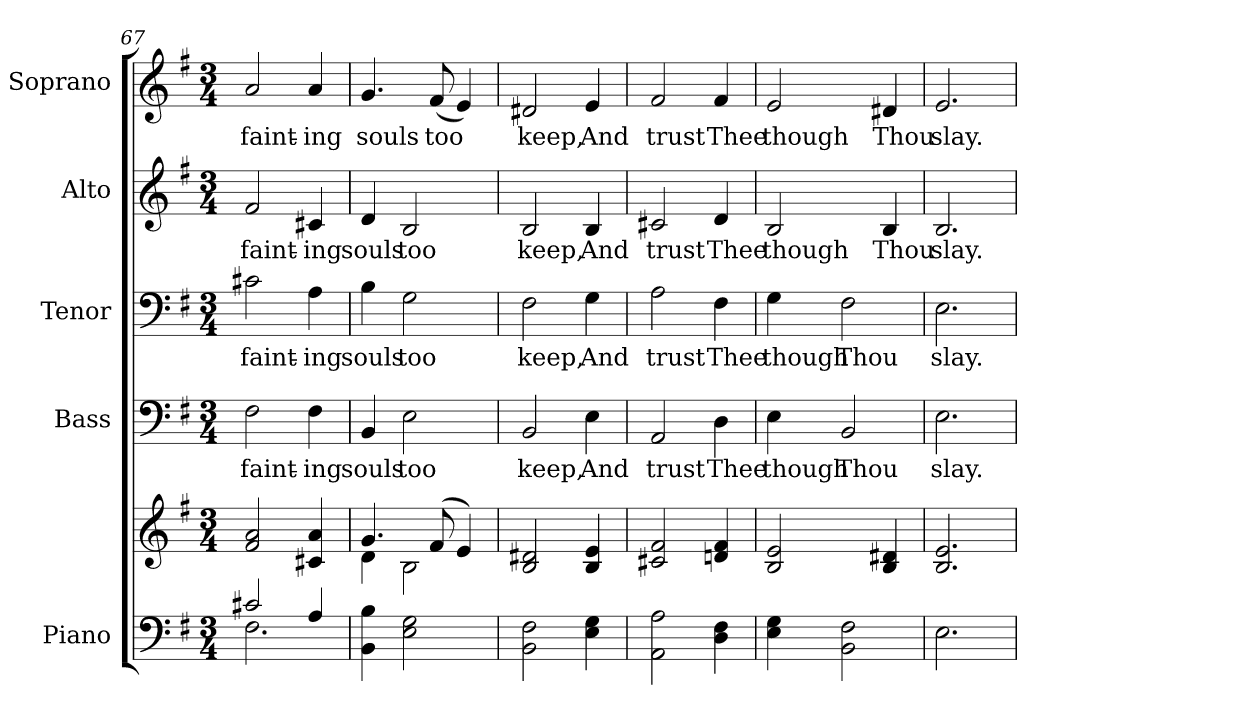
**kern	**kern	**kern	**text	**kern	**text	**kern	**text	**kern	**text
*part5	*part5	*part4	*part4	*part3	*part3	*part2	*part2	*part1	*part1
*staff6	*staff5	*staff4	*staff4	*staff3	*staff3	*staff2	*staff2	*staff1	*staff1
*I"Piano	*	*I"Bass	*	*I"Tenor	*	*I"Alto	*	*I"Soprano	*
*I'Pno.	*	*I'B.	*	*I'T.	*	*I'A.	*	*I'S.	*
*clefF4	*clefG2	*clefF4	*	*clefF4	*	*clefG2	*	*clefG2	*
*k[f#]	*k[f#]	*k[f#]	*	*k[f#]	*	*k[f#]	*	*k[f#]	*
*G:	*G:	*G:	*	*G:	*	*G:	*	*G:	*
*M3/4	*M3/4	*M3/4	*	*M3/4	*	*M3/4	*	*M3/4	*
=67	=67	=67	=67	=67	=67	=67	=67	=67	=67
*^	*	*	*	*	*	*	*	*	*
!	!	!	!	!LO:LY:b:color=#000000	!	!	!	!	!	!
!	!	!	!	!	!	!LO:LY:b:color=#000000	!	!	!	!
!	!	!	!	!	!	!	!	!LO:LY:b:color=#000000	!	!
!	!	!	!	!	!	!	!	!	!	!LO:LY:b:color=#000000
2c#Xi/	2.F#i\	2f#i/ 2ai	2F#i\	faint-	2c#Xi\	faint-	2f#i/	faint-	2ai/	faint-
!	!	!	!	!LO:LY:b:color=#000000	!	!	!	!	!	!
!	!	!	!	!	!	!LO:LY:b:color=#000000	!	!	!	!
!	!	!	!	!	!	!	!	!LO:LY:b:color=#000000	!	!
!	!	!	!	!	!	!	!	!	!	!LO:LY:b:color=#000000
4Ai/	.	4c#Xi/ 4ai	4F#i\	-ing	4Ai\	-ing	4c#Xi/	-ing	4ai/	-ing
*v	*v	*	*	*	*	*	*	*	*	*
=68	=68	=68	=68	=68	=68	=68	=68	=68	=68
*	*^	*	*	*	*	*	*	*	*
!	!	!	!	!LO:LY:b:color=#000000	!	!	!	!	!	!
!	!	!	!	!	!	!LO:LY:b:color=#000000	!	!	!	!
!	!	!	!	!	!	!	!	!LO:LY:b:color=#000000	!	!
!	!	!	!	!	!	!	!	!	!	!LO:LY:b:color=#000000
4BBi\ 4Bi	4.gi/	4di\	4BBi/	souls	4Bi\	souls	4di/	souls	4.gi/	souls
!	!	!	!	!LO:LY:b:color=#000000	!	!	!	!	!	!
!	!	!	!	!	!	!LO:LY:b:color=#000000	!	!	!	!
!	!	!	!	!	!	!	!	!LO:LY:b:color=#000000	!	!
2Ei\ 2Gi	.	2Bi\	2Ei\	too	2Gi\	too	2Bi/	too	.	.
!	!	!	!	!	!	!	!	!	!	!LO:LY:b:color=#000000
.	(8f#i/	.	.	.	.	.	.	.	(8f#i/	too
.	4ei/)	.	.	.	.	.	.	.	4ei/)	.
*	*v	*v	*	*	*	*	*	*	*	*
!!LO:PB:g=z
=69	=69	=69	=69	=69	=69	=69	=69	=69	=69
!	!	!	!LO:LY:b:color=#000000	!	!	!	!	!	!
!	!	!	!	!	!LO:LY:b:color=#000000	!	!	!	!
!	!	!	!	!	!	!	!LO:LY:b:color=#000000	!	!
!	!	!	!	!	!	!	!	!	!LO:LY:b:color=#000000
2BBi\ 2F#i	2Bi/ 2d#Xi	2BBi/	keep,	2F#i\	keep,	2Bi/	keep,	2d#Xi/	keep,
!	!	!	!LO:LY:b:color=#000000	!	!	!	!	!	!
!	!	!	!	!	!LO:LY:b:color=#000000	!	!	!	!
!	!	!	!	!	!	!	!LO:LY:b:color=#000000	!	!
!	!	!	!	!	!	!	!	!	!LO:LY:b:color=#000000
4Ei\ 4Gi	4Bi/ 4ei	4Ei\	And	4Gi\	And	4Bi/	And	4ei/	And
=70	=70	=70	=70	=70	=70	=70	=70	=70	=70
!	!	!	!LO:LY:b:color=#000000	!	!	!	!	!	!
!	!	!	!	!	!LO:LY:b:color=#000000	!	!	!	!
!	!	!	!	!	!	!	!LO:LY:b:color=#000000	!	!
!	!	!	!	!	!	!	!	!	!LO:LY:b:color=#000000
2AAi\ 2Ai	2c#Xi/ 2f#i	2AAi/	trust	2Ai\	trust	2c#Xi/	trust	2f#i/	trust
!	!	!	!LO:LY:b:color=#000000	!	!	!	!	!	!
!	!	!	!	!	!LO:LY:b:color=#000000	!	!	!	!
!	!	!	!	!	!	!	!LO:LY:b:color=#000000	!	!
!	!	!	!	!	!	!	!	!	!LO:LY:b:color=#000000
4Di\ 4F#i	4dni/ 4f#i	4Di\	Thee	4F#i\	Thee	4di/	Thee	4f#i/	Thee
=71	=71	=71	=71	=71	=71	=71	=71	=71	=71
!	!	!	!LO:LY:b:color=#000000	!	!	!	!	!	!
!	!	!	!	!	!LO:LY:b:color=#000000	!	!	!	!
!	!	!	!	!	!	!	!LO:LY:b:color=#000000	!	!
!	!	!	!	!	!	!	!	!	!LO:LY:b:color=#000000
4Ei\ 4Gi	2Bi/ 2ei	4Ei\	though	4Gi\	though	2Bi/	though	2ei/	though
!	!	!	!LO:LY:b:color=#000000	!	!	!	!	!	!
!	!	!	!	!	!LO:LY:b:color=#000000	!	!	!	!
2BBi\ 2F#i	.	2BBi/	Thou	2F#i\	Thou	.	.	.	.
!	!	!	!	!	!	!	!LO:LY:b:color=#000000	!	!
!	!	!	!	!	!	!	!	!	!LO:LY:b:color=#000000
.	4Bi/ 4d#Xi	.	.	.	.	4Bi/	Thou	4d#Xi/	Thou
!!LO:PB:g=z
=72	=72	=72	=72	=72	=72	=72	=72	=72	=72
!	!	!	!LO:LY:b:color=#000000	!	!	!	!	!	!
!	!	!	!	!	!LO:LY:b:color=#000000	!	!	!	!
!	!	!	!	!	!	!	!LO:LY:b:color=#000000	!	!
!	!	!	!	!	!	!	!	!	!LO:LY:b:color=#000000
2.Ei\	2.Bi/ 2.ei	2.Ei\	slay.	2.Ei\	slay.	2.Bi/	slay.	2.ei/	slay.
=	=	=	=	=	=	=	=	=	=
*-	*-	*-	*-	*-	*-	*-	*-	*-	*-
